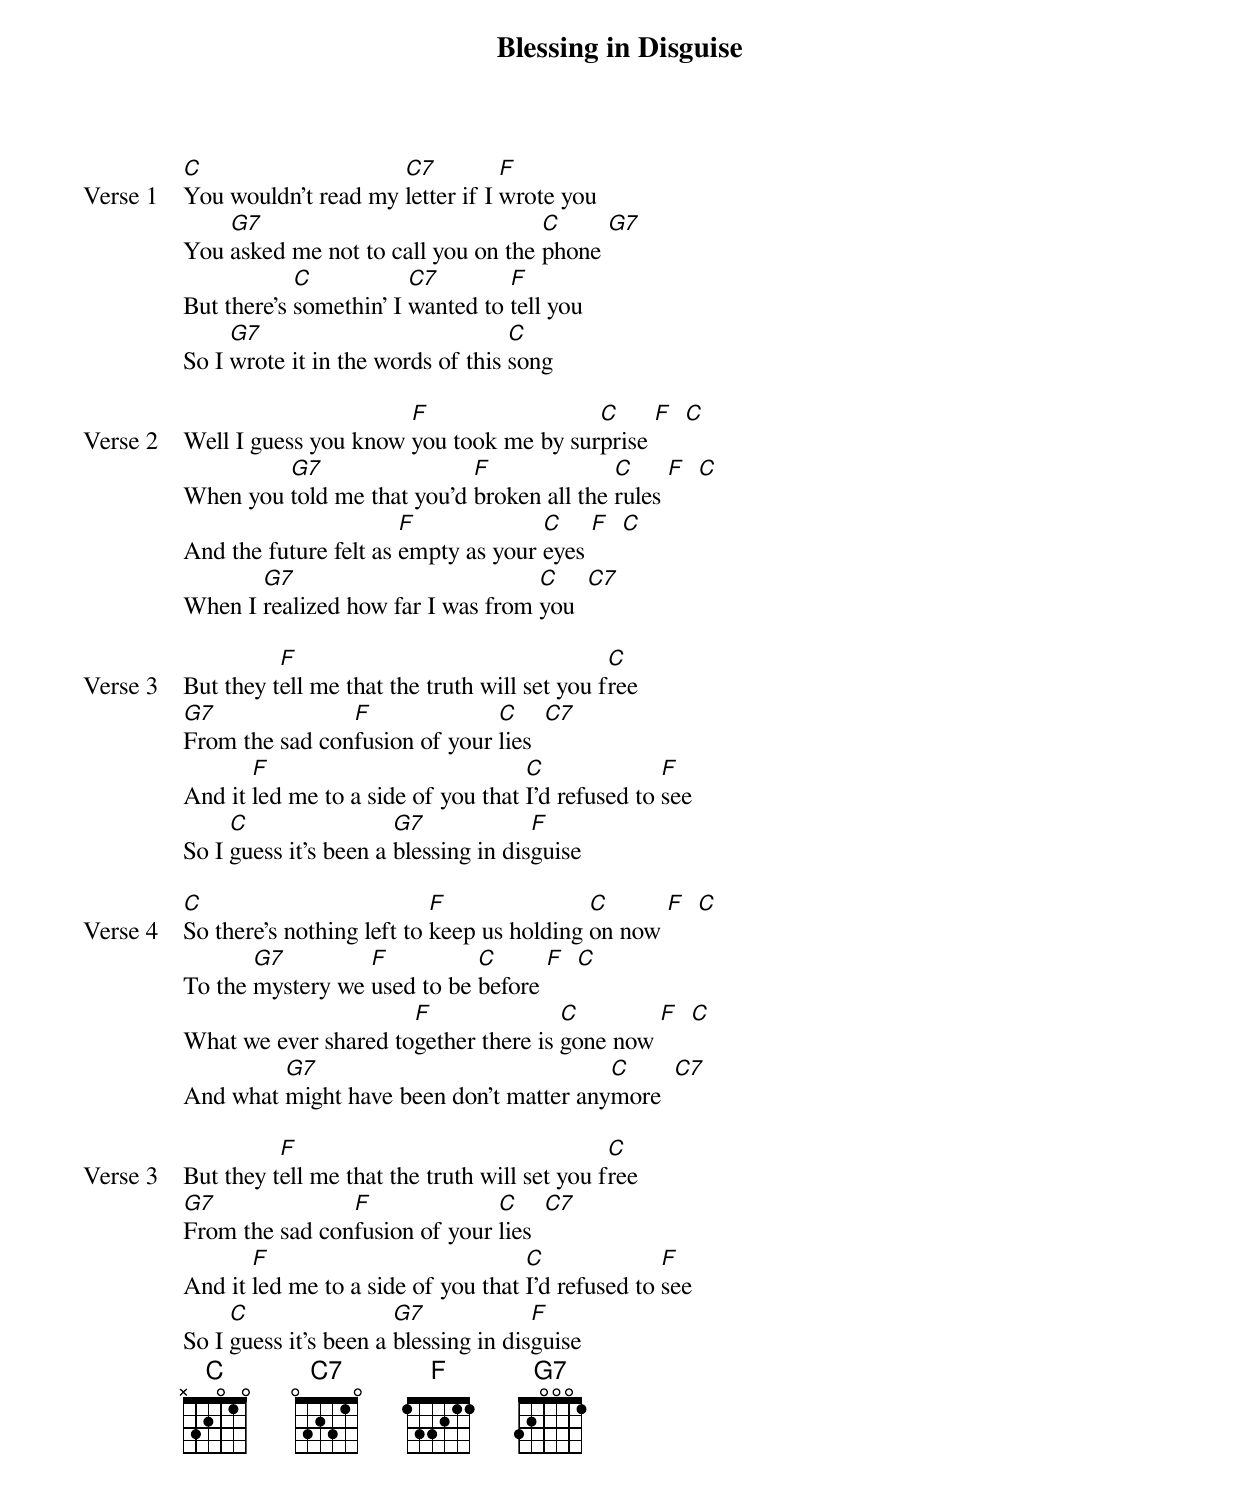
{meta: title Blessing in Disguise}
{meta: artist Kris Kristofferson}
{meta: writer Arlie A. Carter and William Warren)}

{start_of_verse: Verse 1}
[C]You wouldn't read my [C7]letter if I [F]wrote you
You [G7]asked me not to call you on the [C]phone [G7]
But there's [C]somethin' I [C7]wanted to [F]tell you
So I [G7]wrote it in the words of this [C]song
{end_of_verse}

{start_of_verse: Verse 2}
Well I guess you know [F]you took me by sur[C]prise [F]  [C]
When you [G7]told me that you'd [F]broken all the [C]rules [F]  [C]
And the future felt as [F]empty as your [C]eyes [F]  [C]
When I [G7]realized how far I was from [C]you  [C7]
{end_of_verse}

{start_of_verse: Verse 3}
But they t[F]ell me that the truth will set you f[C]ree
[G7]From the sad con[F]fusion of your [C]lies  [C7]
And it [F]led me to a side of you that [C]I'd refused to [F]see
So I [C]guess it's been a [G7]blessing in dis[F]guise
{end_of_verse}

{start_of_verse: Verse 4}
[C]So there's nothing left to [F]keep us holding [C]on now [F]  [C]
To the [G7]mystery we [F]used to be [C]before [F]  [C]
What we ever shared to[F]gether there is [C]gone now [F]  [C]
And what [G7]might have been don't matter any[C]more  [C7]
{end_of_verse}

{start_of_verse: Verse 3}
But they t[F]ell me that the truth will set you f[C]ree
[G7]From the sad con[F]fusion of your [C]lies  [C7]
And it [F]led me to a side of you that [C]I'd refused to [F]see
So I [C]guess it's been a [G7]blessing in dis[F]guise
{end_of_verse}
